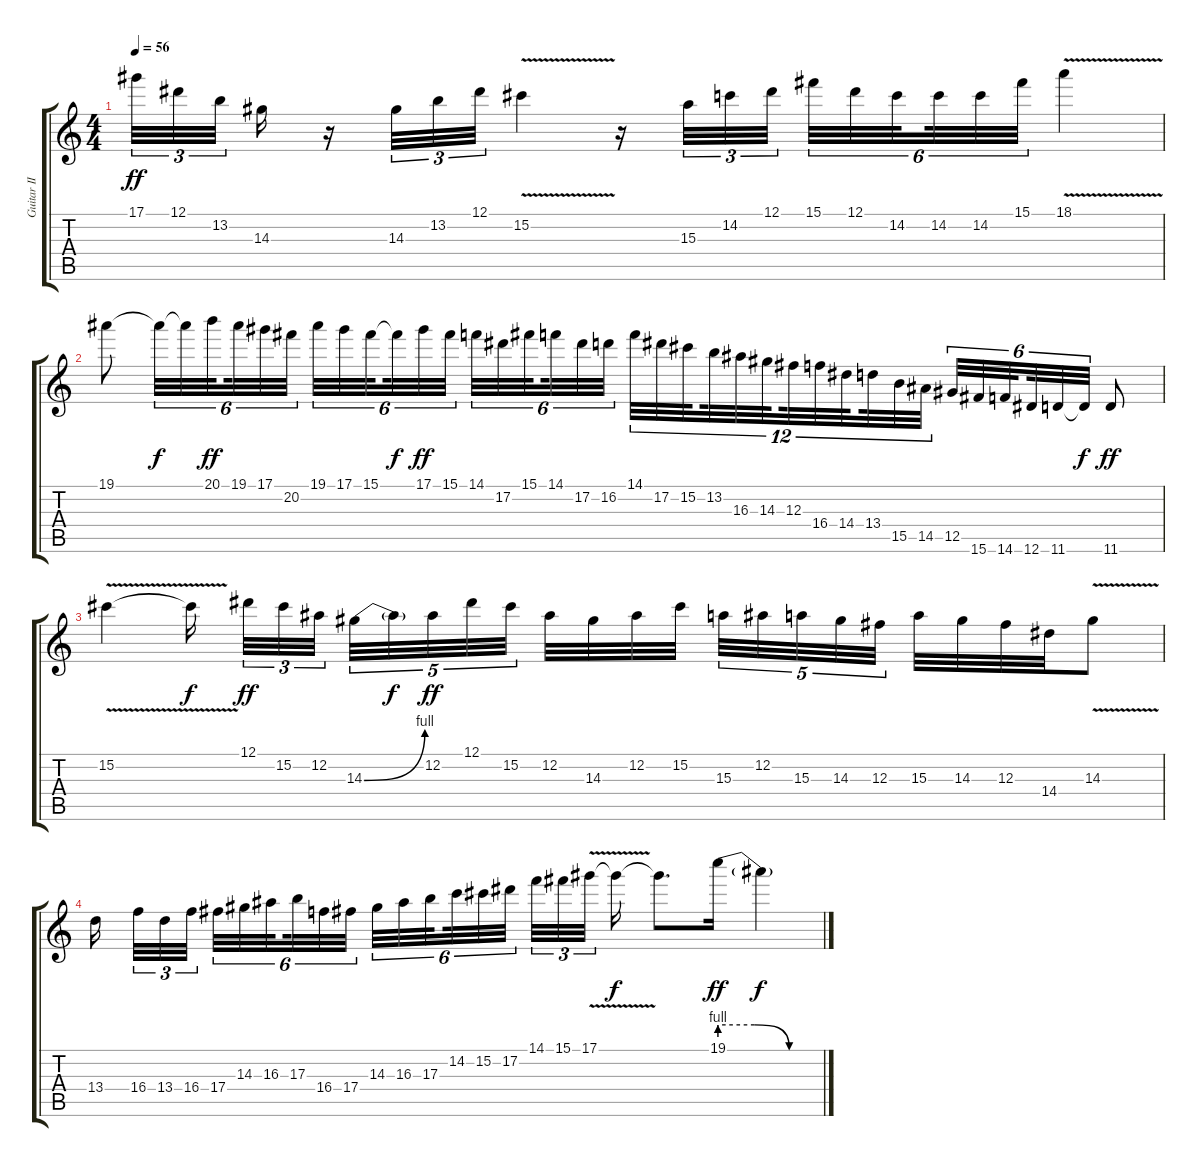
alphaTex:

\track ("Guitar II" "Guitar II") {instrument overdrivenguitar}
\staff {score tabs}
\tuning (Eb4 Bb3 Gb3 Db3 Ab2 Eb2) {hide}
\ts (4 4)
\tempo 56
\clef g2
\ks c
17.1.32{tu (3 2) dy ff} 12.1.32{tu (3 2)} 13.2.32{tu (3 2) beam splitsecondary} 14.3.16 r.16 14.3.32{tu (3 2)} 13.2.32{tu (3 2)} 12.1.32{tu (3 2)} 15.2{v}.4 r.16 15.3.32{tu (3 2)} 14.2.32{tu (3 2)} 12.1.32{tu (3 2) beam splitsecondary} 15.1.32{tu (6 4)} 12.1.32{tu (6 4)} 14.2.32{tu (6 4) beam splitsecondary} 14.2.32{tu (6 4)} 14.2.32{tu (6 4)} 15.1.32{tu (6 4)} 18.1{v}.4 |
19.1.8 19.1{t}.32{tu (6 4) dy f} 19.1{t}.32{tu (6 4)} 20.1.32{tu (6 4) dy ff beam splitsecondary} 19.1.32{tu (6 4)} 17.1.32{tu (6 4)} 20.2.32{tu (6 4)} 19.1.32{tu (6 4)} 17.1.32{tu (6 4)} 15.1.32{tu (6 4) beam splitsecondary} 15.1{t}.32{tu (6 4) dy f} 17.1.32{tu (6 4) dy ff} 15.1.32{tu (6 4) beam splitsecondary} 14.1.32{tu (6 4)} 17.2.32{tu (6 4)} 15.1.32{tu (6 4) beam splitsecondary} 14.1.32{tu (6 4)} 17.2.32{tu (6 4)} 16.2.32{tu (6 4)} 14.1.32{tu (12 8)} 17.2.32{tu (12 8)} 15.2.32{tu (12 8) beam splitsecondary} 13.2.32{tu (12 8)} 16.3.32{tu (12 8)} 14.3.32{tu (12 8) beam splitsecondary} 12.3.32{tu (12 8)} 16.4.32{tu (12 8)} 14.4.32{tu (12 8) beam splitsecondary} 13.4.32{tu (12 8)} 15.5.32{tu (12 8)} 14.5.32{tu (12 8)} 12.5.32{tu (6 4)} 15.6.32{tu (6 4)} 14.6.32{tu (6 4) beam splitsecondary} 12.6.32{tu (6 4)} 11.6.32{tu (6 4)} 11.6{t}.32{tu (6 4) dy f} 11.6.8{dy ff} |
15.2{v}.4 15.2{t}.16{dy f beam splitsecondary} 12.1.32{tu (3 2) dy ff} 15.2.32{tu (3 2)} 12.2.32{tu (3 2) beam splitsecondary} 14.3{be (bend 0 0 60 4)}.32{tu (5 4)} 14.3{t}.32{tu (5 4) dy f} 12.2.32{tu (5 4) dy ff} 12.1.32{tu (5 4)} 15.2.32{tu (5 4)} 12.2.32 14.3.32 12.2.32 15.2.32{beam splitsecondary} 15.3.32{tu (5 4)} 12.2.32{tu (5 4)} 15.3.32{tu (5 4)} 14.3.32{tu (5 4)} 12.3.32{tu (5 4)} 15.3.32 14.3.32 12.3.32 14.4.32 14.3{v}.8 |
13.4.16{beam splitsecondary} 16.4.32{tu (3 2)} 13.4.32{tu (3 2)} 16.4.32{tu (3 2) beam splitsecondary} 17.4.32{tu (6 4)} 14.3.32{tu (6 4)} 16.3.32{tu (6 4) beam splitsecondary} 17.3.32{tu (6 4)} 16.4.32{tu (6 4)} 17.4.32{tu (6 4)} 14.3.32{tu (6 4)} 16.3.32{tu (6 4)} 17.3.32{tu (6 4) beam splitsecondary} 14.2.32{tu (6 4)} 15.2.32{tu (6 4)} 17.2.32{tu (6 4) beam splitsecondary} 14.1.32{tu (3 2)} 15.1.32{tu (3 2)} 17.1{v}.32{tu (3 2) beam splitsecondary} 17.1{t}.16{dy f} 17.1{t}.8{d} 19.1{be (custom 0 4 20 4 40 0 60 0)}.16{dy ff} 19.1{t}.4{dy f}
